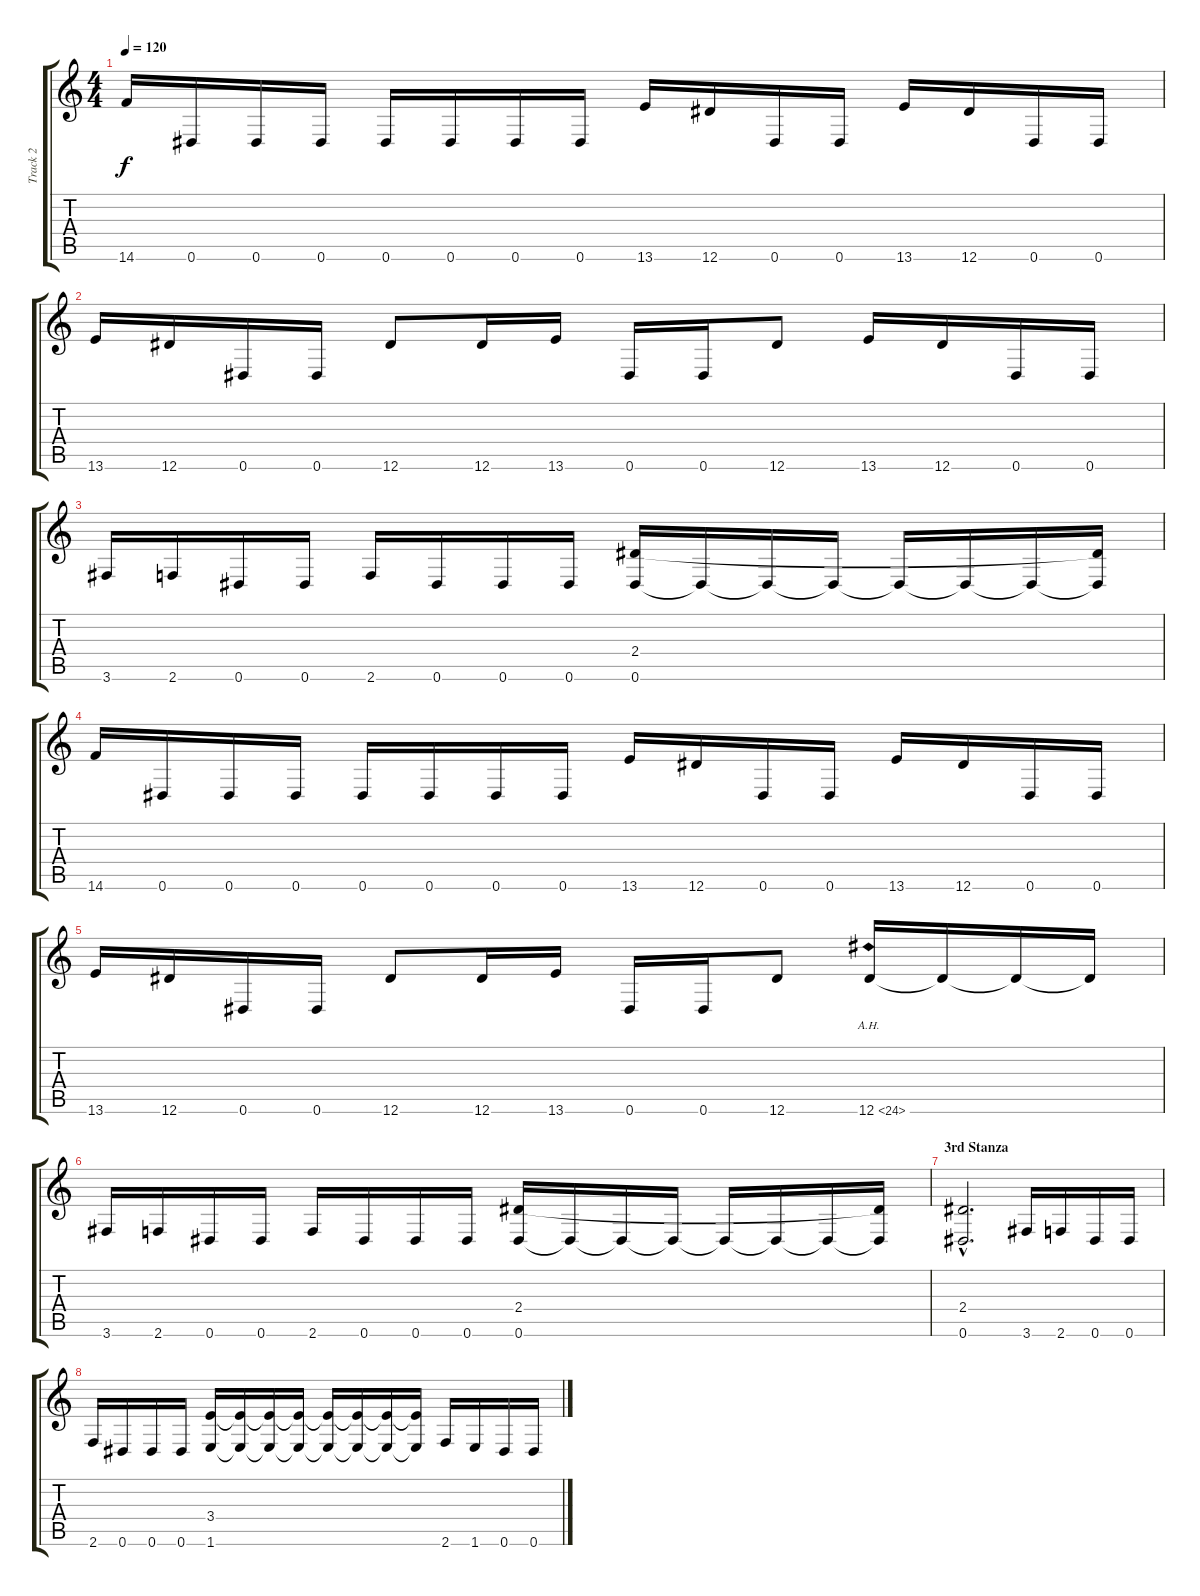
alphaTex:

\track ("Track 2" "Track 2") {instrument overdrivenguitar}
\staff {score tabs}
\tuning (Eb4 Bb3 Gb3 Db3 Ab2 Eb2) {hide}
\ts (4 4)
\tempo 120
\clef g2
\ks c
14.6.16{dy f} 0.6.16 0.6.16 0.6.16 0.6.16 0.6.16 0.6.16 0.6.16 13.6.16 12.6.16 0.6.16 0.6.16 13.6.16 12.6.16 0.6.16 0.6.16 |
13.6.16 12.6.16 0.6.16 0.6.16 12.6.8 12.6.16 13.6.16 0.6.16 0.6.16 12.6.8 13.6.16 12.6.16 0.6.16 0.6.16 |
3.6.16 2.6.16 0.6.16 0.6.16 2.6.16 0.6.16 0.6.16 0.6.16 (2.4 0.6).16 0.6{t}.16 0.6{t}.16 0.6{t}.16 0.6{t}.16 0.6{t}.16 0.6{t}.16 (2.4{t} 0.6{t}).16 |
14.6.16 0.6.16 0.6.16 0.6.16 0.6.16 0.6.16 0.6.16 0.6.16 13.6.16 12.6.16 0.6.16 0.6.16 13.6.16 12.6.16 0.6.16 0.6.16 |
13.6.16 12.6.16 0.6.16 0.6.16 12.6.8 12.6.16 13.6.16 0.6.16 0.6.16 12.6.8 12.6{ah 12}.16 12.6{t}.16 12.6{t}.16 12.6{t}.16 |
3.6.16 2.6.16 0.6.16 0.6.16 2.6.16 0.6.16 0.6.16 0.6.16 (2.4 0.6).16 0.6{t}.16 0.6{t}.16 0.6{t}.16 0.6{t}.16 0.6{t}.16 0.6{t}.16 (2.4{t} 0.6{t}).16 |
\section ("" "3rd Stanza")
(2.4{hac} 0.6{hac}).2{d} 3.6.16 2.6.16 0.6.16 0.6.16 |
2.6.16 0.6.16 0.6.16 0.6.16 (3.4 1.6).16 (3.4{t} 1.6{t}).16 (3.4{t} 1.6{t}).16 (3.4{t} 1.6{t}).16 (3.4{t} 1.6{t}).16 (3.4{t} 1.6{t}).16 (3.4{t} 1.6{t}).16 (3.4{t} 1.6{t}).16 2.6.16 1.6.16 0.6.16 0.6.16
